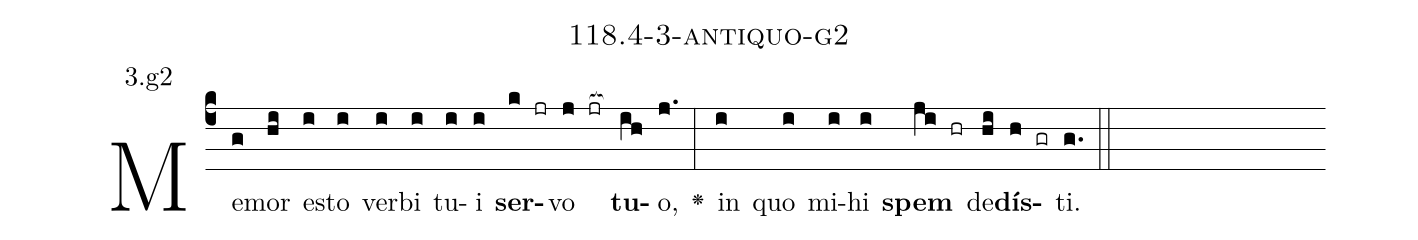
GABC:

name: 118.4-3-antiquo-g2;
annotation: 3.g2;
%%
(c4)Me(g)mor(hi) es(i)to(i) ver(i)bi(i) tu(i)i(i) <b>ser</b>(k jr)vo(j jr[ocb:1{]) <b>tu</b>(ih[ocb:0}])o,(j.) <v>\greheightstar</v>(:) in(i) quo(i) mi(i)hi(i) <b>spem</b>(ji hr) de(hi)<b>dís</b>(h gr)ti.(g.) (::)


%E(i) u(i) o(ji) u(hi) a(h) e.(g.) (::)
